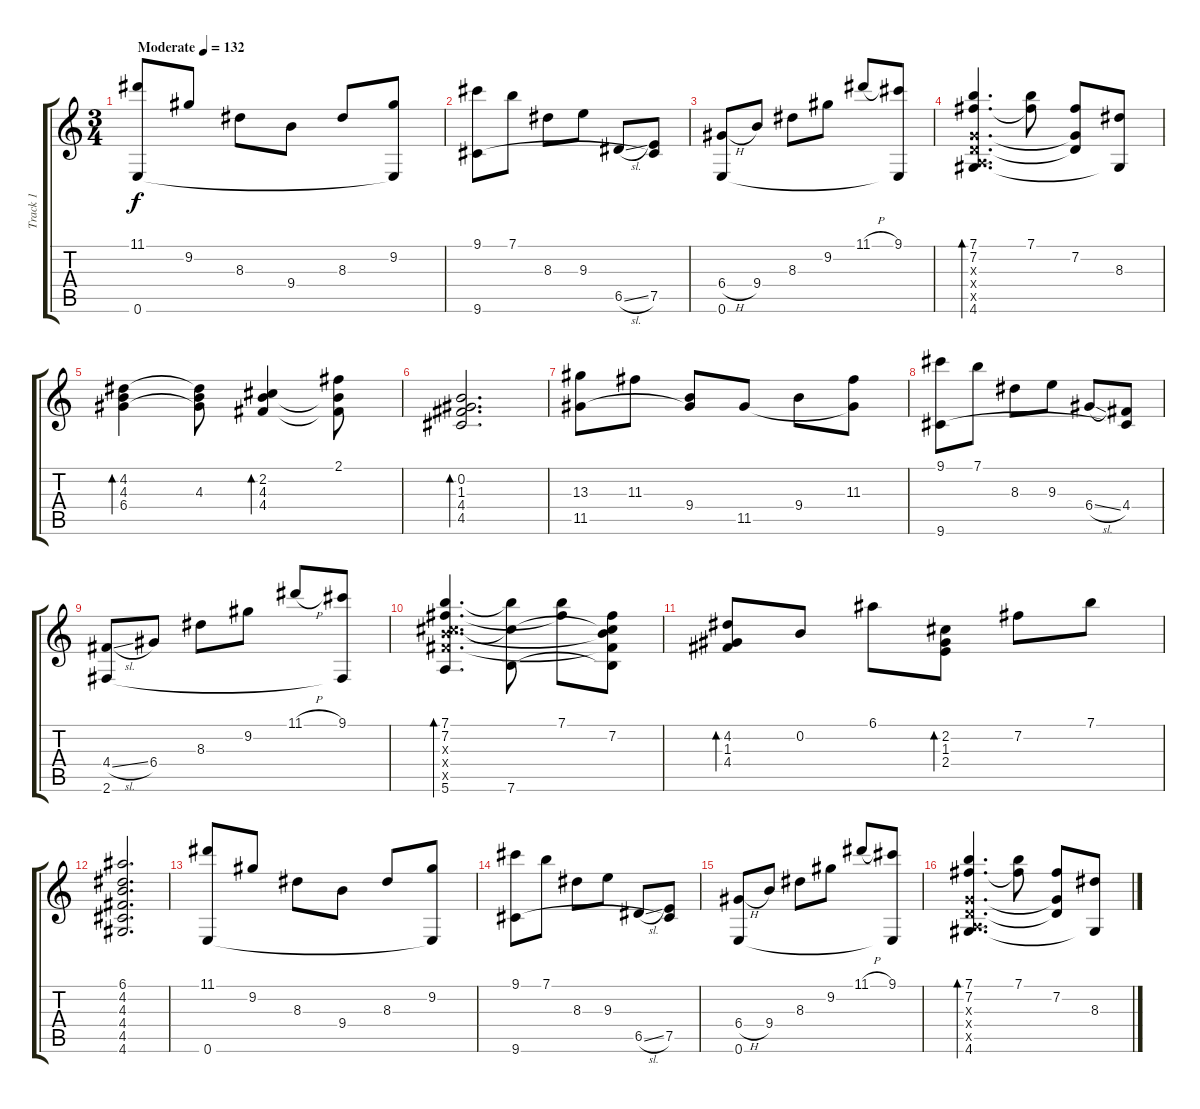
\track ("Track 1" "Track 1") {instrument electricguitarjazz}
\staff {score tabs}
\tuning (E4 B3 G3 D3 A2 E2) {hide}
\ts (3 4)
\tempo (132 "Moderate")
\clef g2
\ks c
(11.1 0.6).8{dy f instrument electricguitarjazz} 9.2.8 8.3.8 9.4.8 8.3.8 (9.2 0.6{t}).8 |
(9.1 9.6).8 7.1.8 8.3.8 9.3.8 6.5{sl}.8 (7.5 9.6{t}).8 |
(6.4{h} 0.6).8 9.4.8 8.3.8 9.2.8 11.1{h}.8 (9.1 0.6{t}).8 |
(7.1 7.2 0.3{x} 0.4{x} 0.5{x} 4.6).4{d bd 240} (7.1 7.2{t}).8 (7.2 0.3{t} 0.4{t}).8 (8.3 4.6{t}).8 |
(4.2 4.3 6.4).4{bd 240} (4.2{t} 4.3 6.4{t}).8 (2.2 4.3 4.4).4{bd 240} (2.1 4.3{t} 4.4{t}).8 |
(0.2 1.3 4.4 4.5).2{d bd 240} |
(13.3 11.5).8 11.3.8 (9.4 11.5{t}).8 11.5.8 9.4.8 (11.3 11.5{t}).8 |
(9.1 9.6).8 7.1.8 8.3.8 9.3.8 6.4{sl}.8 (4.4 9.6{t}).8 |
(4.4{sl} 2.6).8 6.4.8 8.3.8 9.2.8 11.1{h}.8 (9.1 2.6{t}).8 |
(7.1 7.2 6.3{x} 9.4{x} 9.5{x} 5.6).4{d bd 240} (7.1{t} 6.3{t} 7.6).8 (7.1 7.2{t}).8 (7.2 6.3{t} 9.4{t} 9.5{t} 7.6{t}).8 |
(4.2 1.3 4.4).8{bd 240} 0.2.8 6.1.8 (2.2 1.3 2.4).8{bd 240} 7.2.8 7.1.8 |
(6.1 4.2 4.3 4.4 4.5 4.6).2{d} |
(11.1 0.6).8 9.2.8 8.3.8 9.4.8 8.3.8 (9.2 0.6{t}).8 |
(9.1 9.6).8 7.1.8 8.3.8 9.3.8 6.5{sl}.8 (7.5 9.6{t}).8 |
(6.4{h} 0.6).8 9.4.8 8.3.8 9.2.8 11.1{h}.8 (9.1 0.6{t}).8 |
(7.1 7.2 0.3{x} 0.4{x} 0.5{x} 4.6).4{d bd 240} (7.1 7.2{t}).8 (7.2 0.3{t} 0.4{t}).8 (8.3 4.6{t}).8
